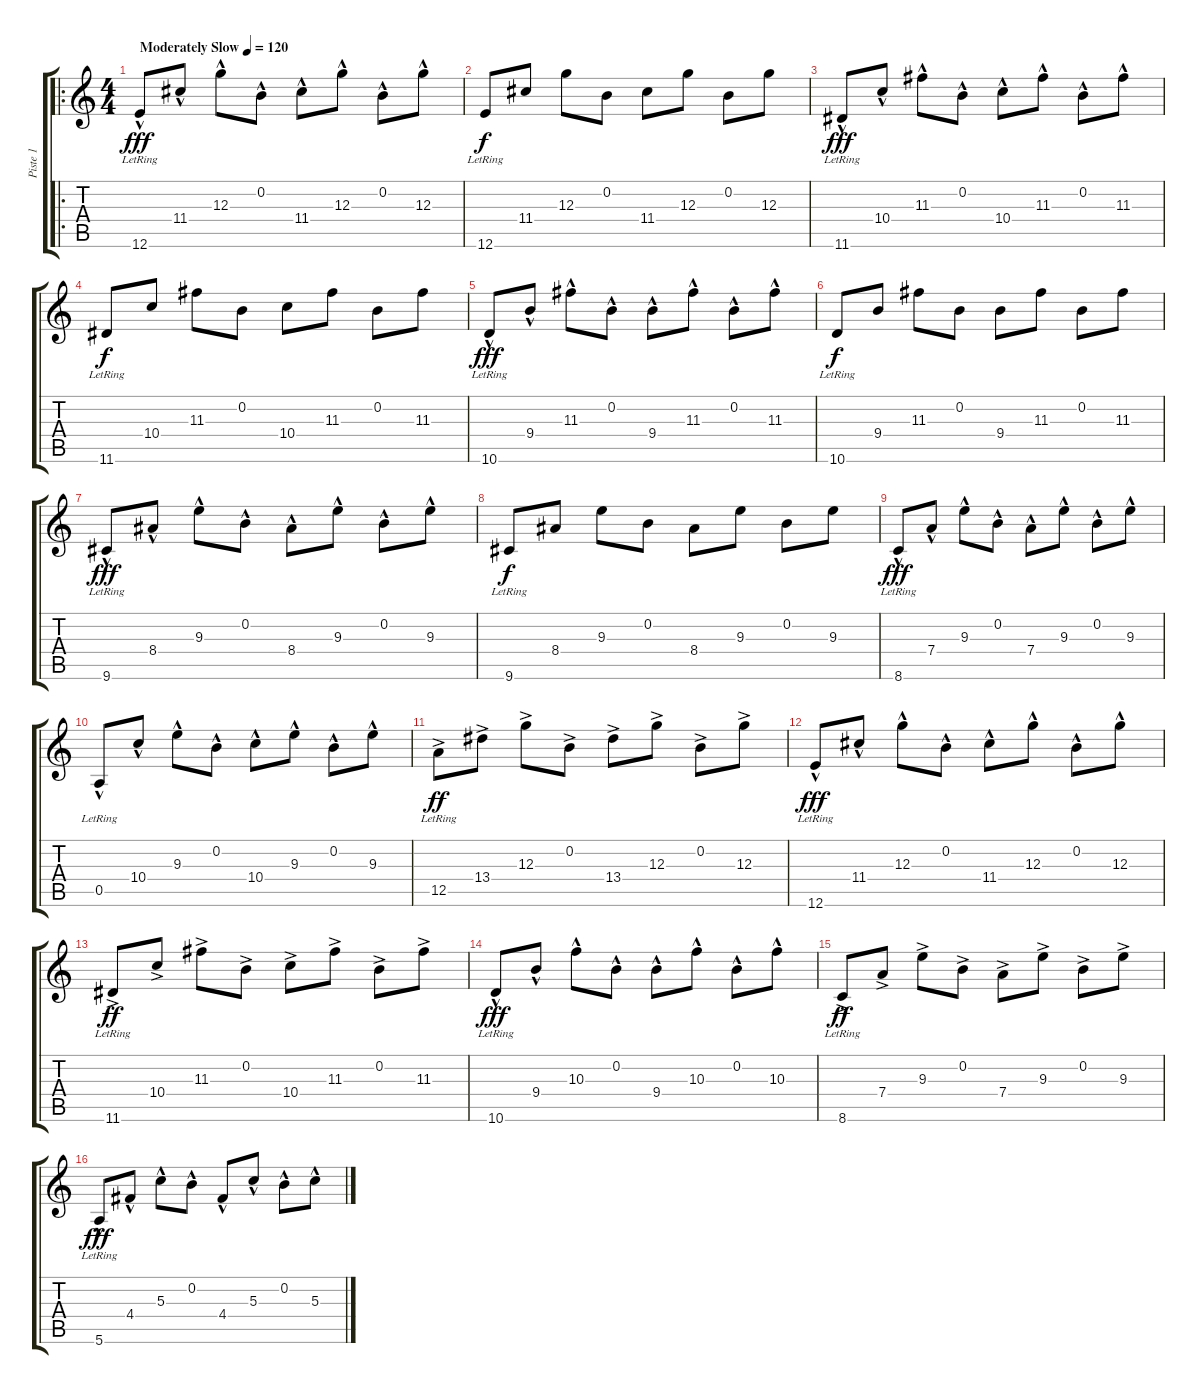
\track ("Piste 1" "Piste 1") {instrument acousticguitarnylon}
\staff {score tabs}
\tuning (E4 B3 G3 D3 A2 E2) {hide}
\ro
\ts (4 4)
\tempo (120 "Moderately Slow")
\clef g2
\ks c
12.6{hac lr}.8{dy fff instrument acousticguitarnylon} 11.4{hac}.8 12.3{hac}.8 0.2{hac}.8 11.4{hac}.8 12.3{hac}.8 0.2{hac}.8 12.3{hac}.8 |
12.6{lr}.8{dy f} 11.4.8 12.3.8 0.2.8 11.4.8 12.3.8 0.2.8 12.3.8 |
11.6{hac lr}.8{dy fff} 10.4{hac}.8 11.3{hac}.8 0.2{hac}.8 10.4{hac}.8 11.3{hac}.8 0.2{hac}.8 11.3{hac}.8 |
11.6{lr}.8{dy f} 10.4.8 11.3.8 0.2.8 10.4.8 11.3.8 0.2.8 11.3.8 |
10.6{hac lr}.8{dy fff} 9.4{hac}.8 11.3{hac}.8 0.2{hac}.8 9.4{hac}.8 11.3{hac}.8 0.2{hac}.8 11.3{hac}.8 |
10.6{lr}.8{dy f} 9.4.8 11.3.8 0.2.8 9.4.8 11.3.8 0.2.8 11.3.8 |
9.6{hac lr}.8{dy fff} 8.4{hac}.8 9.3{hac}.8 0.2{hac}.8 8.4{hac}.8 9.3{hac}.8 0.2{hac}.8 9.3{hac}.8 |
9.6{lr}.8{dy f} 8.4.8 9.3.8 0.2.8 8.4.8 9.3.8 0.2.8 9.3.8 |
8.6{hac lr}.8{dy fff} 7.4{hac}.8 9.3{hac}.8 0.2{hac}.8 7.4{hac}.8 9.3{hac}.8 0.2{hac}.8 9.3{hac}.8 |
0.5{hac lr}.8 10.4{hac}.8 9.3{hac}.8 0.2{hac}.8 10.4{hac}.8 9.3{hac}.8 0.2{hac}.8 9.3{hac}.8 |
12.5{ac lr}.8{dy ff} 13.4{ac}.8 12.3{ac}.8 0.2{ac}.8 13.4{ac}.8 12.3{ac}.8 0.2{ac}.8 12.3{ac}.8 |
12.6{hac lr}.8{dy fff} 11.4{hac}.8 12.3{hac}.8 0.2{hac}.8 11.4{hac}.8 12.3{hac}.8 0.2{hac}.8 12.3{hac}.8 |
11.6{ac lr}.8{dy ff} 10.4{ac}.8 11.3{ac}.8 0.2{ac}.8 10.4{ac}.8 11.3{ac}.8 0.2{ac}.8 11.3{ac}.8 |
10.6{hac lr}.8{dy fff} 9.4{hac}.8 10.3{hac}.8 0.2{hac}.8 9.4{hac}.8 10.3{hac}.8 0.2{hac}.8 10.3{hac}.8 |
8.6{ac lr}.8{dy ff} 7.4{ac}.8 9.3{ac}.8 0.2{ac}.8 7.4{ac}.8 9.3{ac}.8 0.2{ac}.8 9.3{ac}.8 |
5.6{hac lr}.8{dy fff} 4.4{hac}.8 5.3{hac}.8 0.2{hac}.8 4.4{hac}.8 5.3{hac}.8 0.2{hac}.8 5.3{hac}.8
